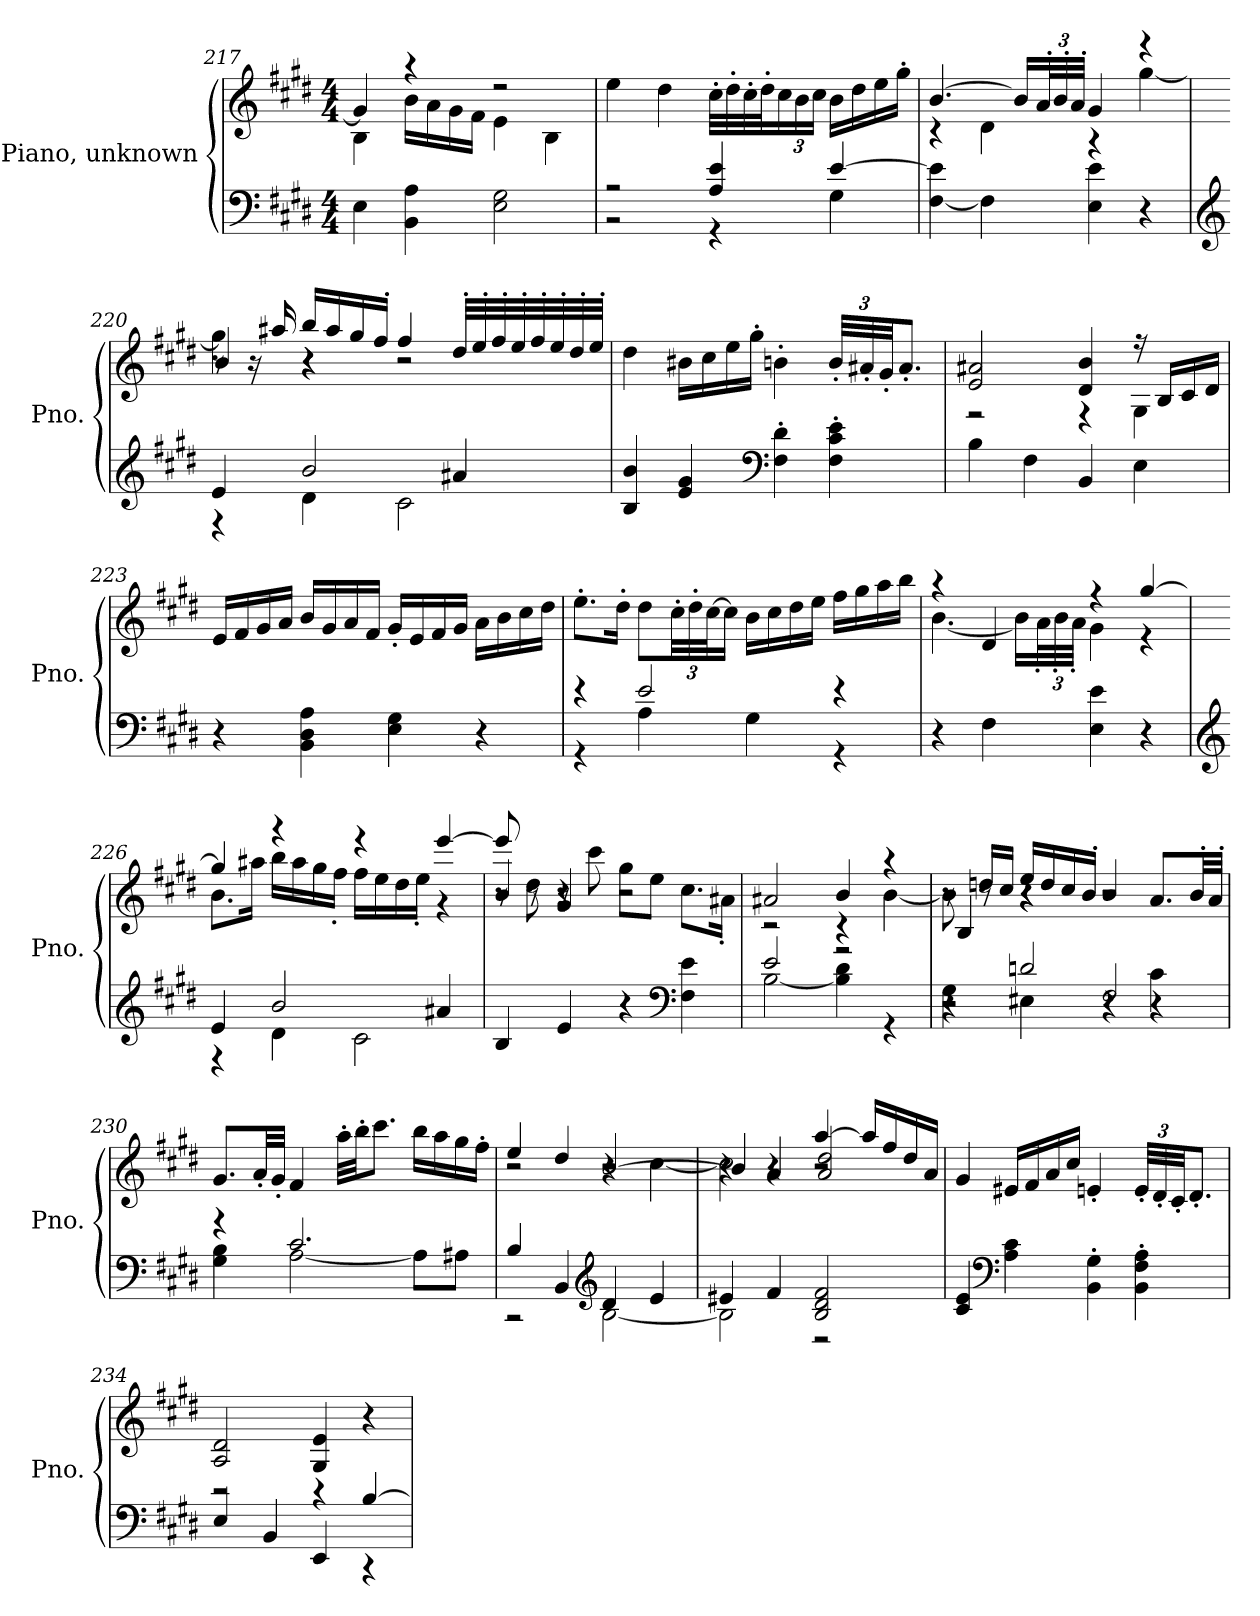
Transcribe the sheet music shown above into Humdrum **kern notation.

**kern	**kern
*part1	*part1
*staff2	*staff1
*I"Piano, unknown	*
*I'Pno.	*
*clefF4	*clefG2
*k[f#c#g#d#]	*k[f#c#g#d#]
*M4/4	*M4/4
=217	=217
*	*^
4E\	4g#/]	4B\
4BB\ 4A\	4r	16b\LL
.	.	16a\
.	.	16g#\
.	.	16f#\JJ
2E\ 2G#\	2r	4e\
.	.	4B\
*	*v	*v
=218	=218
*^	*
2r	2r	4ee\
.	.	4dd#\
4A/ 4e/	4r	32cc#'\LLL
.	.	32dd#'\
.	.	32cc#'\
.	.	32dd#'\J
*	*	*Xbrackettup
.	.	24cc#\
.	.	24b\
.	.	24cc#\JJ
[4e/	4G#\	16b\LL
.	.	16dd#\
.	.	16ee\
.	.	16gg#'\JJ
*v	*v	*
=219	=219
*	*^
[4F#\ 4e\]	[4.b/	4r
4F#\]	.	4d#\
.	16b/LL]	.
.	48a'/L	.
.	48b'/	.
.	48a'/JJJ	.
4E\ 4e\	4g#/	4r
4r	4r	[4gg#\
*	*v	*v
!!LO:LB:g=z
=220	=220
*clefG2	*
*^	*^
*	*	*	*^
4e/	4r	8r	4gg#\]	4b/
.	.	16r	.	.
.	.	16aa#X/	.	.
2b/	4d#\	16bb/LL	4r	4r
.	.	16aa#/	.	.
.	.	16gg#/	.	.
.	.	16ff#'/JJ	.	.
.	2c#\	4ff#/	2r	2r
4a#X/	.	32dd#'/LLL	.	.
.	.	32ee'/	.	.
.	.	32ff#'/	.	.
.	.	32ee'/	.	.
.	.	32ff#'/	.	.
.	.	32ee'/	.	.
.	.	32dd#'/	.	.
.	.	32ee'/JJJ	.	.
*v	*v	*	*	*
*	*v	*v	*v
=221	=221
4B/ 4b/	4dd#\
4e/ 4g#/	16b#X\LL
.	16cc#\
.	16ee\
.	16gg#'\JJ
*clefF4	*
4F#\' 4d#\'	4bn'\
4F#\' 4c#\' 4e\'	48b'/LLL
.	48a#X'/
.	48g#'/JJ
.	8.a#'/J
=222	=222
*	*^
4B\	2e/ 2a#X/	2r
4F#\	.	.
4BB/	4d#/ 4b/	4r
4E\	16r	4G#\
.	16B/LL	.
.	16c#/	.
.	16d#/JJ	.
*	*v	*v
!!LO:LB:g=z
=223	=223
4r	16e/LL
.	16f#/
.	16g#/
.	16a/JJ
4BB\ 4D#\ 4A\	16b/LL
.	16g#/
.	16a/
.	16f#/JJ
4E\ 4G#\	16g#'/LL
.	16e/
.	16f#/
.	16g#/JJ
4r	16a\LL
.	16b\
.	16cc#\
.	16dd#\JJ
=224	=224
*^	*
4r	4r	8.ee'\L
.	.	16dd#'\Jk
2e/	4A\	8dd#\L
.	.	48cc#'\LL
.	.	48dd#'\
.	.	[48cc#\J
.	.	16cc#\JJ]
.	4G#\	16b\LL
.	.	16cc#\
.	.	16dd#\
.	.	16ee\JJ
4r	4r	16ff#\LL
.	.	16gg#\
.	.	16aa\
.	.	16bb\JJ
*v	*v	*
=225	=225
*	*^
4r	4r	[4.b\
4F#\	4d#/	.
.	.	16b\LL]
.	.	48a'\L
.	.	48b'\
.	.	48a'\JJJ
4E\ 4e\	4r	4g#\
4r	[4gg#/	4r
!!LO:LB:g=z	!!
=226	=226	=226
*clefG2	*	*
*^	*	*
4e/	4r	4gg#/]	8.b\L
.	.	.	16aa#X\Jk
2b/	4d#\	4r	16bb\LL
.	.	.	16aa#\
.	.	.	16gg#\
.	.	.	16ff#'\JJ
.	2c#\	4r	16ff#\LL
.	.	.	16ee\
.	.	.	16dd#\
.	.	.	16ee'\JJ
4a#X/	.	[4eee/	4r
*v	*v	*	*
=227	=227	=227
*	*	*^
4B/	8eee/]	8r	4b/
.	8r	8dd#\	.
4e/	4r	8r	4g#/
.	.	8ccc#\	.
4r	2r	8gg#\L	2r
.	.	8ee\J	.
*clefF4	*	*	*
4F#\ 4e\	.	8.cc#\L	.
.	.	16a#X'\Jk	.
*	*	*v	*v
=228	=228	=228
*^	*	*
2e/	[2B\	2a#X/	2r
2r	4B\] 4d#\	4b/	4r
.	4r	4r	[4b\
!!LO:PB:g=z
=229	=229	=229	=229
*	*^	*	*^
4r	4G#\	2r	8r	8b\]	4B/
.	.	.	16ddn/LL	8r	.
.	.	.	16cc#/JJ	.	.
2dn/	4E#X\	.	16ee/LL	4r	4r
.	.	.	16dd/	.	.
.	.	.	16cc#/	.	.
.	.	.	16b'/JJ	.	.
.	4r	2F#/	4b/	2r	2r
4r	4c#\	.	8.a/L	.	.
.	.	.	32b'/LL	.	.
.	.	.	32a'/JJJ	.	.
*	*v	*v	*	*	*
*	*	*v	*v	*v
=230	=230	=230
4r	4G#\ 4B\	8.g#/L
.	.	32a'/LL
.	.	32g#'/JJJ
2.c#/	[2A\	4f#/
.	.	32aa'\LLL
.	.	32bb'\JJ
.	.	8.ccc#\J
.	8A\L]	16bb\LL
.	.	16aa\
.	8A#X\J	16gg#\
.	.	16ff#'\JJ
=231	=231	=231
*	*	*^
*	*	*	*^
4B/	2r	4ee/	2r	2r
4BB/	.	4dd#/	.	.
*clefG2	*	*	*	*
4d#/	[2B\	2r	4r	[2b/
4e/	.	.	[4cc#\	.
!!LO:LB:g=z	!!	!!
=232	=232	=232	=232	=232
4e#X/	2B\]	4r	2cc#\]	4b/]
4f#/	.	4a/	.	4r
2B/ 2d#/ 2f#/	2r	[4aa/	2r	2a/ 2dd#/
.	.	16aa/LL]	.	.
.	.	16ff#/	.	.
.	.	16dd#/	.	.
.	.	16a/JJ	.	.
*v	*v	*	*	*
*	*v	*v	*v
=233	=233
4c#/ 4e/	4g#/
*clefF4	*
4A\ 4c#\	16e#X/LL
.	16f#/
.	16a/
.	16cc#/JJ
4BB\' 4G#\'	4en'/
4BB\' 4F#\' 4A\'	48e'/LLL
.	48d#'/
.	48c#'/JJ
.	8.d#'/J
=234	=234
*^	*
2r	4E/	2A/ 2d#/
.	4BB/	.
4r	4EE/	4G#/ 4e/
[4B/	4r	4r
*v	*v	*
=	=
*-	*-
